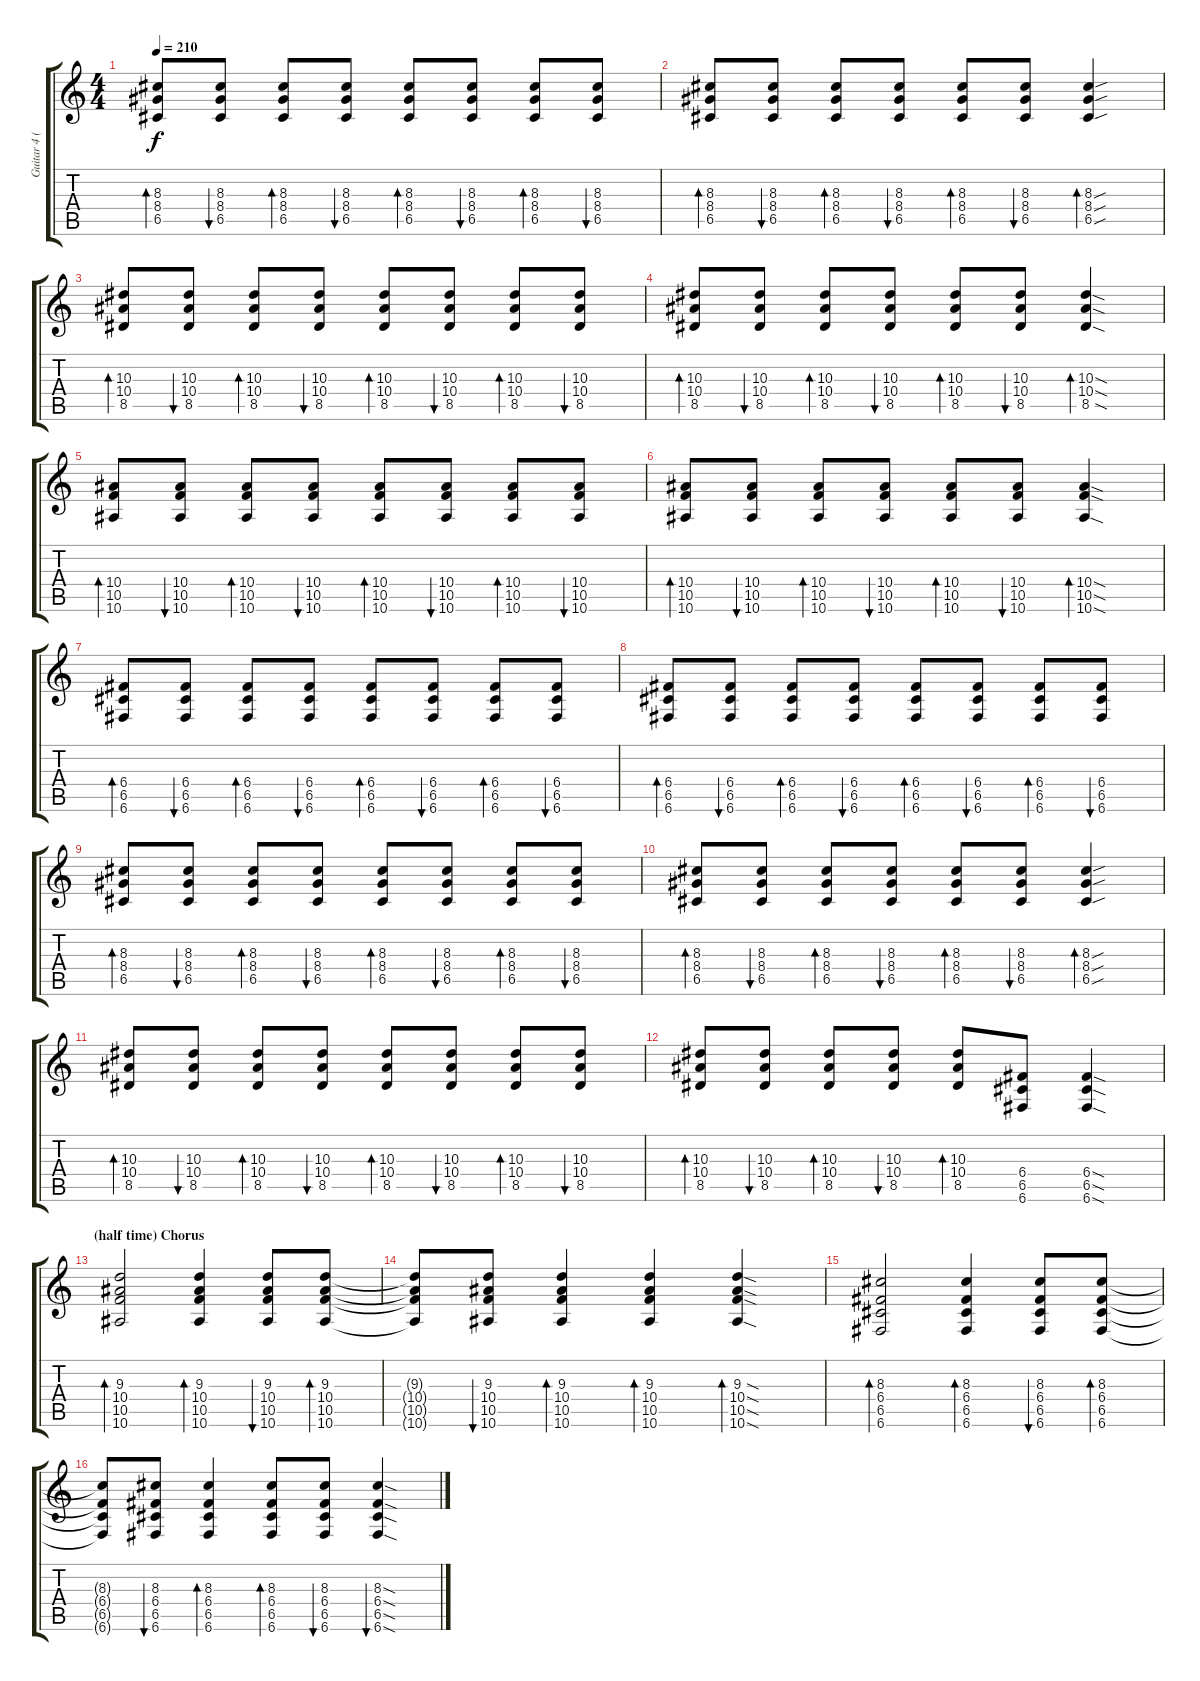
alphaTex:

\track ("Guitar 4 (distortion)" "Guitar 4 (") {instrument distortionguitar}
\staff {score tabs}
\tuning (D4 A3 F3 C3 G2 C2) {hide}
\ts (4 4)
\tempo 210
\clef g2
\ks c
(8.3 8.4 6.5).8{bd 60 dy f} (8.3 8.4 6.5).8{bu 60} (8.3 8.4 6.5).8{bd 60} (8.3 8.4 6.5).8{bu 60} (8.3 8.4 6.5).8{bd 60} (8.3 8.4 6.5).8{bu 60} (8.3 8.4 6.5).8{bd 60} (8.3 8.4 6.5).8{bu 60} |
(8.3 8.4 6.5).8{bd 60} (8.3 8.4 6.5).8{bu 60} (8.3 8.4 6.5).8{bd 60} (8.3 8.4 6.5).8{bu 60} (8.3 8.4 6.5).8{bd 60} (8.3 8.4 6.5).8{bu 60} (8.3{sou} 8.4{sou} 6.5{sou}).4{bd 60} |
(10.3 10.4 8.5).8{bd 60} (10.3 10.4 8.5).8{bu 60} (10.3 10.4 8.5).8{bd 60} (10.3 10.4 8.5).8{bu 60} (10.3 10.4 8.5).8{bd 60} (10.3 10.4 8.5).8{bu 60} (10.3 10.4 8.5).8{bd 60} (10.3 10.4 8.5).8{bu 60} |
(10.3 10.4 8.5).8{bd 60} (10.3 10.4 8.5).8{bu 60} (10.3 10.4 8.5).8{bd 60} (10.3 10.4 8.5).8{bu 60} (10.3 10.4 8.5).8{bd 60} (10.3 10.4 8.5).8{bu 60} (10.3{sod} 10.4{sod} 8.5{sod}).4{bd 60} |
(10.4 10.5 10.6).8{bd 60} (10.4 10.5 10.6).8{bu 60} (10.4 10.5 10.6).8{bd 60} (10.4 10.5 10.6).8{bu 60} (10.4 10.5 10.6).8{bd 60} (10.4 10.5 10.6).8{bu 60} (10.4 10.5 10.6).8{bd 60} (10.4 10.5 10.6).8{bu 60} |
(10.4 10.5 10.6).8{bd 60} (10.4 10.5 10.6).8{bu 60} (10.4 10.5 10.6).8{bd 60} (10.4 10.5 10.6).8{bu 60} (10.4 10.5 10.6).8{bd 60} (10.4 10.5 10.6).8{bu 60} (10.4{sod} 10.5{sod} 10.6{sod}).4{bd 60} |
(6.4 6.5 6.6).8{bd 60} (6.4 6.5 6.6).8{bu 60} (6.4 6.5 6.6).8{bd 60} (6.4 6.5 6.6).8{bu 60} (6.4 6.5 6.6).8{bd 60} (6.4 6.5 6.6).8{bu 60} (6.4 6.5 6.6).8{bd 60} (6.4 6.5 6.6).8{bu 60} |
(6.4 6.5 6.6).8{bd 60} (6.4 6.5 6.6).8{bu 60} (6.4 6.5 6.6).8{bd 60} (6.4 6.5 6.6).8{bu 60} (6.4 6.5 6.6).8{bd 60} (6.4 6.5 6.6).8{bu 60} (6.4 6.5 6.6).8{bd 60} (6.4 6.5 6.6).8{bu 60} |
(8.3 8.4 6.5).8{bd 60} (8.3 8.4 6.5).8{bu 60} (8.3 8.4 6.5).8{bd 60} (8.3 8.4 6.5).8{bu 60} (8.3 8.4 6.5).8{bd 60} (8.3 8.4 6.5).8{bu 60} (8.3 8.4 6.5).8{bd 60} (8.3 8.4 6.5).8{bu 60} |
(8.3 8.4 6.5).8{bd 60} (8.3 8.4 6.5).8{bu 60} (8.3 8.4 6.5).8{bd 60} (8.3 8.4 6.5).8{bu 60} (8.3 8.4 6.5).8{bd 60} (8.3 8.4 6.5).8{bu 60} (8.3{sou} 8.4{sou} 6.5{sou}).4{bd 60} |
(10.3 10.4 8.5).8{bd 60} (10.3 10.4 8.5).8{bu 60} (10.3 10.4 8.5).8{bd 60} (10.3 10.4 8.5).8{bu 60} (10.3 10.4 8.5).8{bd 60} (10.3 10.4 8.5).8{bu 60} (10.3 10.4 8.5).8{bd 60} (10.3 10.4 8.5).8{bu 60} |
(10.3 10.4 8.5).8{bd 60} (10.3 10.4 8.5).8{bu 60} (10.3 10.4 8.5).8{bd 60} (10.3 10.4 8.5).8{bu 60} (10.3 10.4 8.5).8{bd 60} (6.4 6.5 6.6).8 (6.4{sod} 6.5{sod} 6.6{sod}).4 |
\section ("" "(half time) Chorus")
(9.3 10.4 10.5 10.6).2{bd 60} (9.3 10.4 10.5 10.6).4{bd 60} (9.3 10.4 10.5 10.6).8{bu 60} (9.3 10.4 10.5 10.6).8{bd 60} |
(9.3{t} 10.4{t} 10.5{t} 10.6{t}).8 (9.3 10.4 10.5 10.6).8{bu 60} (9.3 10.4 10.5 10.6).4{bd 60} (9.3 10.4 10.5 10.6).4{bd 60} (9.3{sod} 10.4{sod} 10.5{sod} 10.6{sod}).4{bd 60} |
(8.3 6.4 6.5 6.6).2{bd 60} (8.3 6.4 6.5 6.6).4{bd 60} (8.3 6.4 6.5 6.6).8{bu 60} (8.3 6.4 6.5 6.6).8{bd 60} |
(8.3{t} 6.4{t} 6.5{t} 6.6{t}).8 (8.3 6.4 6.5 6.6).8{bu 60} (8.3 6.4 6.5 6.6).4{bd 60} (8.3 6.4 6.5 6.6).8{bd 60} (8.3 6.4 6.5 6.6).8{bu 60} (8.3{sod} 6.4{sod} 6.5{sod} 6.6{sod}).4{bu 60}
